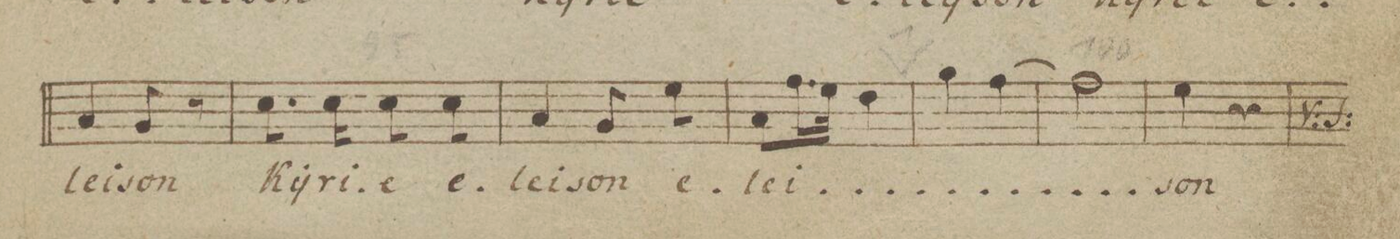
**kern	**text	**dynam
*I"Tenore.	*	*
*clefC4	*	*
*k[b-e-]	*	*
*M2/4	*	*
4G/	-lei-	.
8F/	-son	.
8r	.	.
=93	=93	=93
8.B-\	Ky-	.
16B-\	-ri-	.
8B-\	-e	.
8B-\	e-	.
=94	=94	=94
4G/	-ley-	.
8F/	-son	.
8d\	e-	.
=95	=95	=95
8G\L	-lei-	.
16.e-\L	.	.
32d\JJk	.	.
4c\	.	.
=96	=96	=96
4f\	.	.
[4e-\	.	.
=97	=97	=97
2e-\]	.	.
=98	=98	=98
4d\	-son	.
4r	.	.
=99	=99	=99
*-	*-	*-
